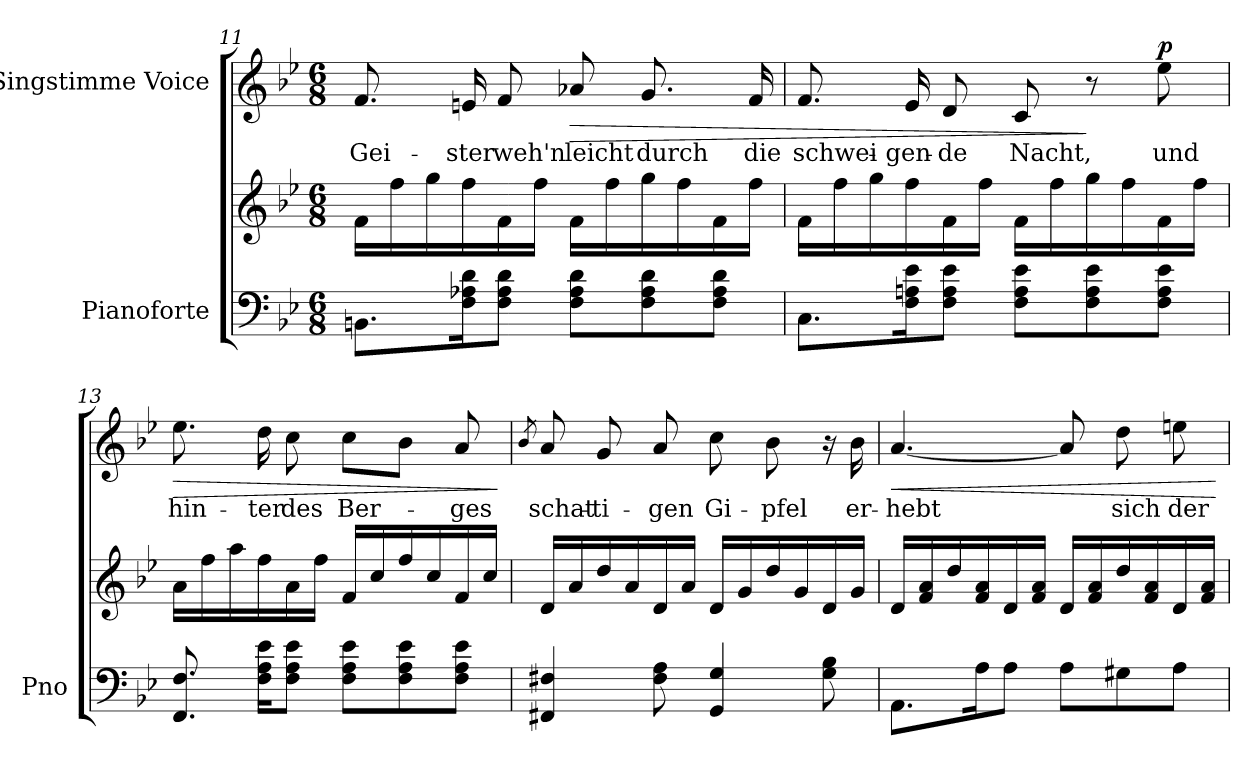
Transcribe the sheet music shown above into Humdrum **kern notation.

**kern	**kern	**kern	**text	**dynam
*part2	*part2	*part1	*part1	*part1
*staff3	*staff2	*staff1	*staff1	*staff1
*I"Pianoforte	*	*I"Singstimme Voice	*	*
*I'Pno	*	*	*	*
*clefF4	*clefG2	*clefG2	*	*
*k[b-e-]	*k[b-e-]	*k[b-e-]	*	*
*M6/8	*M6/8	*M6/8	*	*
=11	=11	=11	=11	=11
!	!	!	!LO:LY:b	!
8.BBn\L	16f\LL	8.f/	Gei-	.
.	16ff\	.	.	.
.	16gg\	.	.	.
!	!	!	!LO:LY:b	!
16F\ 16A-X\ 16d\K	16ff\	16en/	-ster	.
!	!	!	!LO:LY:b	!
8F\ 8A-\ 8d\J	16f\	8f/	weh'n	.
.	16ff\JJ	.	.	.
!	!	!	!LO:LY:b	!LO:HP:b
8F\ 8A-\ 8d\L	16f\LL	8a-X/	leicht	>
.	16ff\	.	.	.
!	!	!	!LO:LY:b	!
8F\ 8A-\ 8d\	16gg\	8.g/	durch	.
.	16ff\	.	.	.
8F\ 8A-\ 8d\J	16f\	.	.	.
!	!	!	!LO:LY:b	!
.	16ff\JJ	16f/	die	.
!!LO:LB:g=z
=12	=12	=12	=12	=12
!	!	!	!LO:LY:b	!
8.C\L	16f\LL	8.f/	schwei-	.
.	16ff\	.	.	.
.	16gg\	.	.	.
!	!	!	!LO:LY:b	!
16F\ 16An\ 16e-\K	16ff\	16e-/	-gen-	.
!	!	!	!LO:LY:b	!
8F\ 8A\ 8e-\J	16f\	8d/	-de	.
.	16ff\JJ	.	.	.
!	!	!	!LO:LY:b	!
8F\ 8A\ 8e-\L	16f\LL	8c/	Nacht,	.
.	16ff\	.	.	.
8F\ 8A\ 8e-\	16gg\	8r	.	]
.	16ff\	.	.	.
!	!	!	!LO:LY:b	!LO:DY:a
8F\ 8A\ 8e-\J	16f\	8ee-\	und	p
.	16ff\JJ	.	.	.
=13	=13	=13	=13	=13
!	!	!	!LO:LY:b	!LO:HP:b
8.FF/ 8.F/	16a\LL	8.ee-\	hin-	>
.	16ff\	.	.	.
.	16aa\	.	.	.
!	!	!	!LO:LY:b	!
16F\ 16A\ 16e-\KL	16ff\	16dd\	-ter	.
!	!	!	!LO:LY:b	!
8F\ 8A\ 8e-\J	16a\	8cc\	des	.
.	16ff\JJ	.	.	.
!	!	!	!LO:LY:b	!
8F\ 8A\ 8e-\L	16f/LL	8cc\L	Ber-	.
.	16cc/	.	.	.
8F\ 8A\ 8e-\	16ff/	8b-\J	.	.
.	16cc/	.	.	.
!	!	!	!LO:LY:b	!
8F\ 8A\ 8e-\J	16f/	8a/	-ges	.
.	16cc/JJ	.	.	.
.	.	.	.	]
=14	=14	=14	=14	=14
.	.	8qb-/	.	.
!	!	!	!LO:LY:b	!
4FF#X/ 4F#X/	16d/LL	8a/	schat-	.
.	16a/	.	.	.
!	!	!	!LO:LY:b	!
.	16dd/	8g/	-ti-	.
.	16a/	.	.	.
!	!	!	!LO:LY:b	!
8F#\ 8A\	16d/	8a/	-gen	.
.	16a/JJ	.	.	.
!	!	!	!LO:LY:b	!
4GG/ 4G/	16d/LL	8cc\	Gi-	.
.	16g/	.	.	.
!	!	!	!LO:LY:b	!
.	16dd/	8b-\	-pfel	.
.	16g/	.	.	.
8G\ 8B-\	16d/	16r	.	.
!	!	!	!LO:LY:b	!
.	16g/JJ	16b-\	er-	.
!!LO:LB:g=z
=15	=15	=15	=15	=15
!	!	!	!LO:LY:b	!LO:HP:b
8.AA\L	16d/LL	[4.a/	-hebt	<
.	16f/ 16a/	.	.	.
.	16dd/	.	.	.
16A\K	16f/ 16a/	.	.	.
8A\J	16d/	.	.	.
.	16f/ 16a/JJ	.	.	.
8A\L	16d/LL	8a/]	.	.
.	16f/ 16a/	.	.	.
!	!	!	!LO:LY:b	!
8G#X\	16dd/	8dd\	sich	.
.	16f/ 16a/	.	.	.
!	!	!	!LO:LY:b	!
8A\J	16d/	8een\	der	.
.	16f/ 16a/JJ	.	.	.
.	.	.	.	[
=	=	=	=	=
*-	*-	*-	*-	*-
